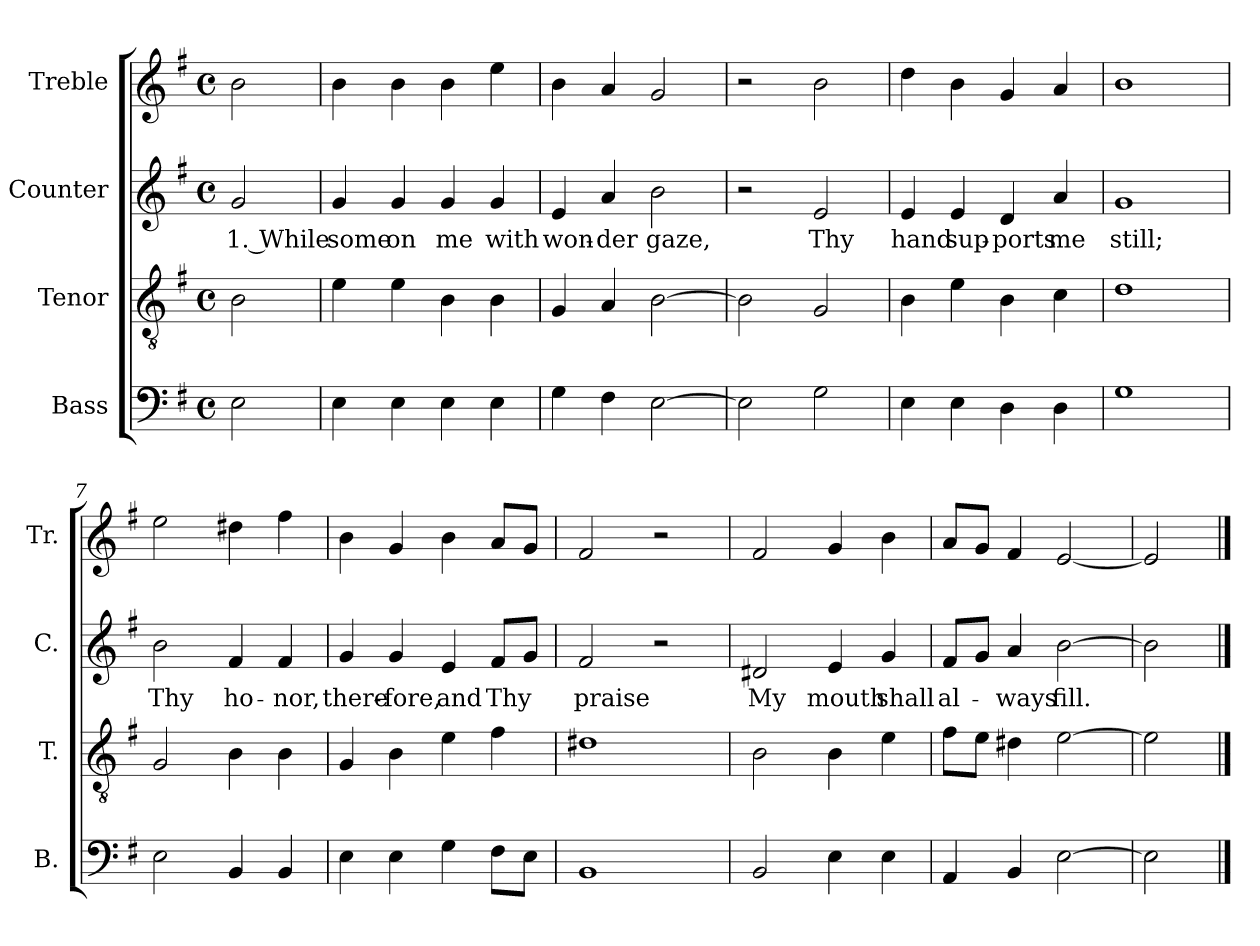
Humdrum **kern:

**kern	**kern	**kern	**text	**kern
*part4	*part3	*part2	*part2	*part1
*staff4	*staff3	*staff2	*staff2	*staff1
*I"Bass	*I"Tenor	*I"Counter	*	*I"Treble
*I'B.	*I'T.	*I'C.	*	*I'Tr.
*clefF4	*clefGv2	*clefG2	*	*clefG2
*k[f#]	*k[f#]	*k[f#]	*	*k[f#]
*M4/4	*M4/4	*M4/4	*	*M4/4
*met(c)	*met(c)	*met(c)	*	*met(c)
=1	=1	=1	=1	=1
2E\	2B\	2g/	1. While	2b\
=2	=2	=2	=2	=2
4E\	4e\	4g/	some	4b\
4E\	4e\	4g/	on	4b\
4E\	4B\	4g/	me	4b\
4E\	4B\	4g/	with	4ee\
=3	=3	=3	=3	=3
4G\	4G/	4e/	won-	4b\
4F#\	4A/	4a/	-der	4a/
[2E\	[2B\	2b\	gaze,	2g/
=4	=4	=4	=4	=4
2E\]	2B\]	2r	.	2r
2G\	2G/	2e/	Thy	2b\
=5	=5	=5	=5	=5
4E\	4B\	4e/	hand	4dd\
4E\	4e\	4e/	sup-	4b\
4D\	4B\	4d/	-ports	4g/
4D\	4c\	4a/	me	4a/
=6	=6	=6	=6	=6
1G	1d	1g	still;	1b
!!LO:LB:g=z
=7	=7	=7	=7	=7
2E\	2G/	2b\	Thy	2ee\
4BB/	4B\	4f#/	ho-	4dd#X\
4BB/	4B\	4f#/	-nor,	4ff#\
=8	=8	=8	=8	=8
4E\	4G/	4g/	there-	4b\
4E\	4B\	4g/	-fore,	4g/
4G\	4e\	4e/	and	4b\
8F#\L	4f#\	8f#/L	Thy	8a/L
8E\J	.	8g/J	.	8g/J
=9	=9	=9	=9	=9
1BB	1d#X	2f#/	praise	2f#/
.	.	2r	.	2r
=10	=10	=10	=10	=10
2BB/	2B\	2d#X/	My	2f#/
4E\	4B\	4e/	mouth	4g/
4E\	4e\	4g/	shall	4b\
=11	=11	=11	=11	=11
4AA/	8f#\L	8f#/L	al-	8a/L
.	8e\J	8g/J	.	8g/J
4BB/	4d#X\	4a/	-ways	4f#/
[2E\	[2e\	[2b\	fill.	[2e/
=12	=12	=12	=12	=12
2E\]	2e\]	2b\]	.	2e/]
==	==	==	==	==
*-	*-	*-	*-	*-
